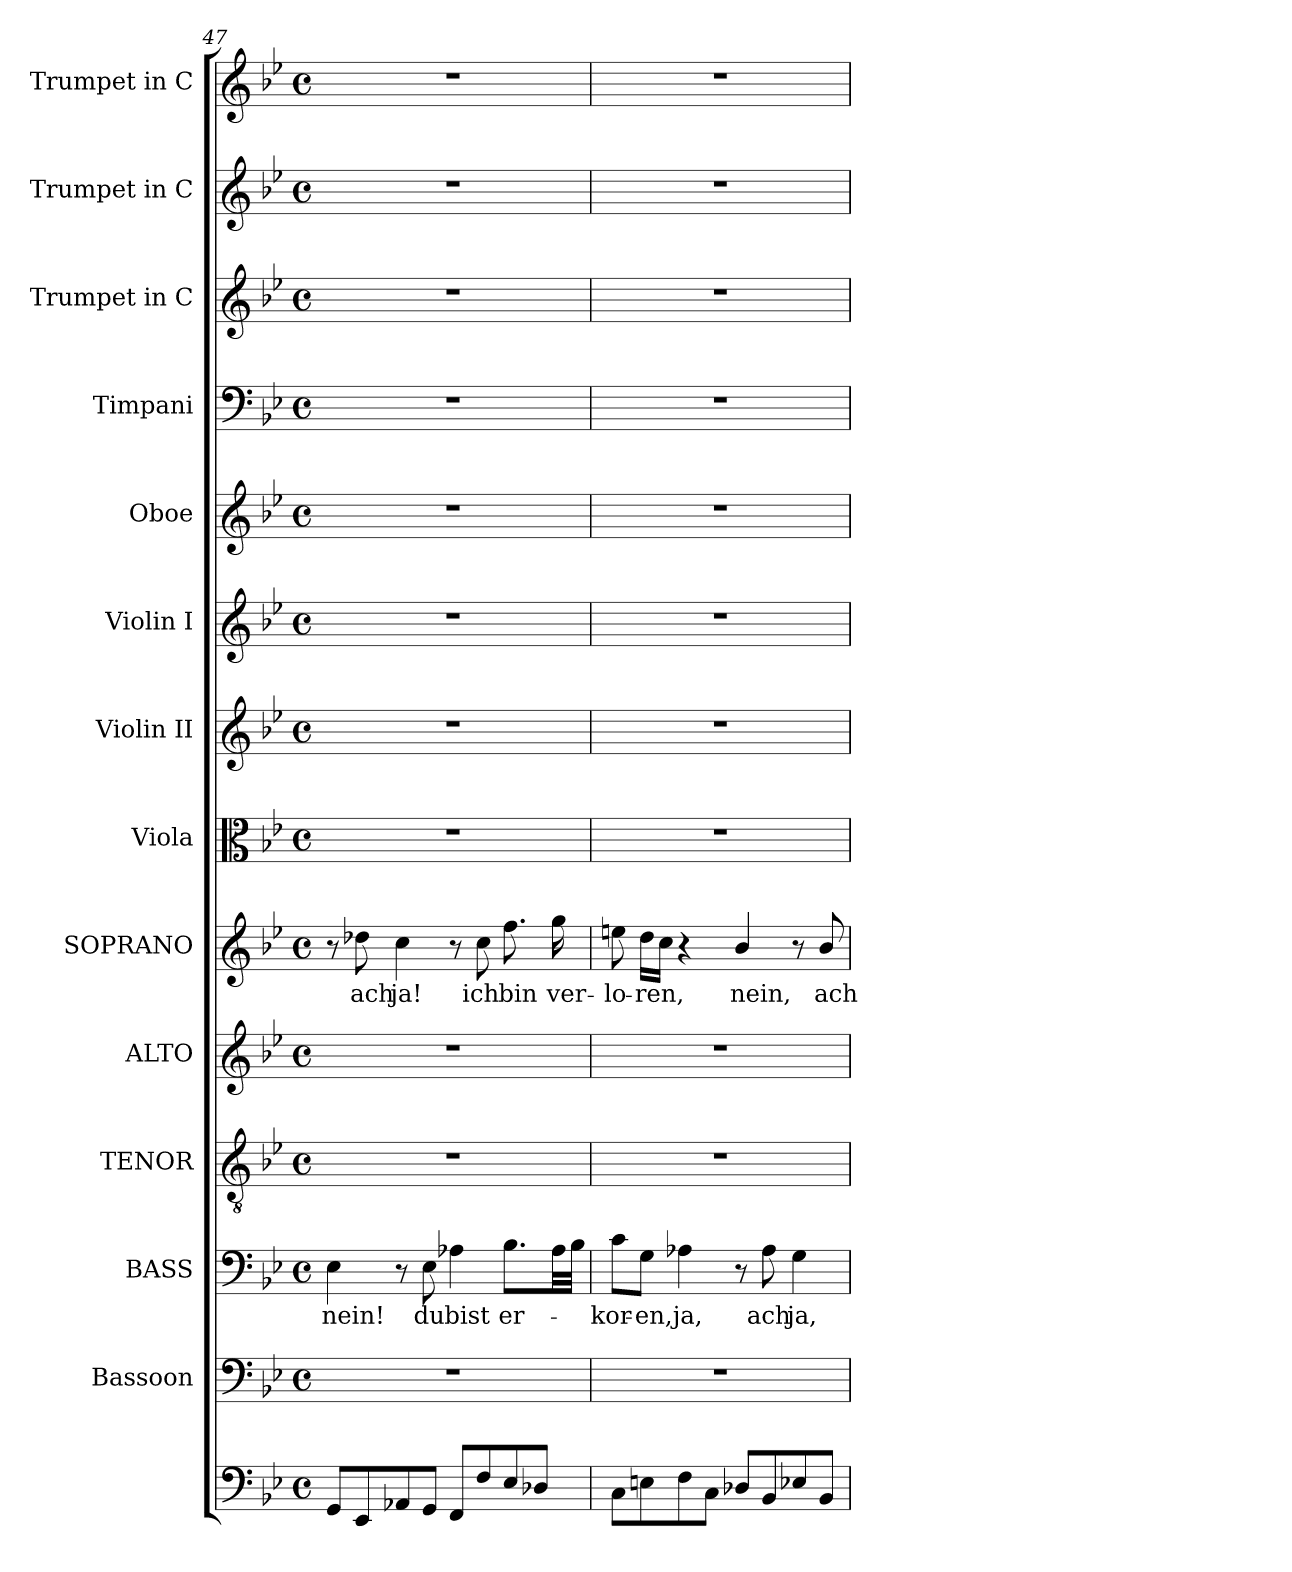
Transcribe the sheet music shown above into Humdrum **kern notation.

**kern	**kern	**kern	**text	**kern	**kern	**kern	**text	**kern	**kern	**kern	**kern	**kern	**kern	**kern	**kern
*part14	*part13	*part12	*part12	*part11	*part10	*part9	*part9	*part8	*part7	*part6	*part5	*part4	*part3	*part2	*part1
*staff14	*staff13	*staff12	*staff12	*staff11	*staff10	*staff9	*staff9	*staff8	*staff7	*staff6	*staff5	*staff4	*staff3	*staff2	*staff1
*	*I"Bassoon	*I"BASS	*	*I"TENOR	*I"ALTO	*I"SOPRANO	*	*I"Viola	*I"Violin II	*I"Violin I	*I"Oboe	*I"Timpani	*I"Trumpet in C	*I"Trumpet in C	*I"Trumpet in C
*	*	*	*	*	*I'Alto	*I'Soprano	*	*I'Viola	*I'Violin II	*I'Violin I	*I'Oboe	*I'Timp.	*	*	*
!!LO:LB:g=z
*clefF4	*clefF4	*clefF4	*	*clefGv2	*clefG2	*clefG2	*	*clefC3	*clefG2	*clefG2	*clefG2	*clefF4	*clefG2	*clefG2	*clefG2
*	*	*	*	*ITrd7c12	*	*	*	*	*	*	*	*	*	*	*
*k[b-e-]	*k[b-e-]	*k[b-e-]	*	*k[b-e-]	*k[b-e-]	*k[b-e-]	*	*k[b-e-]	*k[b-e-]	*k[b-e-]	*k[b-e-]	*k[b-e-]	*k[b-e-]	*k[b-e-]	*k[b-e-]
*B-:	*B-:	*B-:	*	*B-:	*B-:	*B-:	*	*B-:	*B-:	*B-:	*B-:	*B-:	*B-:	*B-:	*B-:
*M4/4	*M4/4	*M4/4	*	*M4/4	*M4/4	*M4/4	*	*M4/4	*M4/4	*M4/4	*M4/4	*M4/4	*M4/4	*M4/4	*M4/4
*met(c)	*met(c)	*met(c)	*	*met(c)	*met(c)	*met(c)	*	*met(c)	*met(c)	*met(c)	*met(c)	*met(c)	*met(c)	*met(c)	*met(c)
=47	=47	=47	=47	=47	=47	=47	=47	=47	=47	=47	=47	=47	=47	=47	=47
!	!	!	!LO:LY:b:color=#000000	!	!	!	!	!	!	!	!	!	!	!	!
8GGi/L	1r	4E-i\	nein!	1r	1r	8r	.	1r	1r	1r	1r	1r	1r	1r	1r
!	!	!	!	!	!	!	!LO:LY:b:color=#000000	!	!	!	!	!	!	!	!
8EE-i/	.	.	.	.	.	8dd-Xi\	ach	.	.	.	.	.	.	.	.
!	!	!	!	!	!	!	!LO:LY:b:color=#000000	!	!	!	!	!	!	!	!
8AA-Xi/	.	8r	.	.	.	4cci\	ja!	.	.	.	.	.	.	.	.
!	!	!	!LO:LY:b:color=#000000	!	!	!	!	!	!	!	!	!	!	!	!
8GGi/J	.	8E-i\	du	.	.	.	.	.	.	.	.	.	.	.	.
!	!	!	!LO:LY:b:color=#000000	!	!	!	!	!	!	!	!	!	!	!	!
8FFi/L	.	4A-Xi\	bist	.	.	8r	.	.	.	.	.	.	.	.	.
!	!	!	!	!	!	!	!LO:LY:b:color=#000000	!	!	!	!	!	!	!	!
8Fi/	.	.	.	.	.	8cci\	ich	.	.	.	.	.	.	.	.
!	!	!	!LO:LY:b:color=#000000	!	!	!	!	!	!	!	!	!	!	!	!
!	!	!	!	!	!	!	!LO:LY:b:color=#000000	!	!	!	!	!	!	!	!
8E-i/	.	8.B-i\L	er-	.	.	8.ffi\	bin	.	.	.	.	.	.	.	.
8D-Xi/J	.	.	.	.	.	.	.	.	.	.	.	.	.	.	.
!	!	!	!	!	!	!	!LO:LY:b:color=#000000	!	!	!	!	!	!	!	!
.	.	32A-i\LL	.	.	.	16ggi\	ver-	.	.	.	.	.	.	.	.
.	.	32B-i\JJJ	.	.	.	.	.	.	.	.	.	.	.	.	.
=48	=48	=48	=48	=48	=48	=48	=48	=48	=48	=48	=48	=48	=48	=48	=48
!	!	!	!LO:LY:b:color=#000000	!	!	!	!	!	!	!	!	!	!	!	!
!	!	!	!	!	!	!	!LO:LY:b:color=#000000	!	!	!	!	!	!	!	!
8Ci\L	1r	8ci\L	-kor-	1r	1r	8eeni\	-lo-	1r	1r	1r	1r	1r	1r	1r	1r
!	!	!	!LO:LY:b:color=#000000	!	!	!	!	!	!	!	!	!	!	!	!
!	!	!	!	!	!	!	!LO:LY:b:color=#000000	!	!	!	!	!	!	!	!
8Eni\	.	8Gi\J	-en,	.	.	16ddi\LL	-ren,	.	.	.	.	.	.	.	.
.	.	.	.	.	.	16cci\JJ	.	.	.	.	.	.	.	.	.
!	!	!	!LO:LY:b:color=#000000	!	!	!	!	!	!	!	!	!	!	!	!
8Fi\	.	4A-Xi\	ja,	.	.	4r	.	.	.	.	.	.	.	.	.
8Ci\J	.	.	.	.	.	.	.	.	.	.	.	.	.	.	.
!	!	!	!	!	!	!	!LO:LY:b:color=#000000	!	!	!	!	!	!	!	!
8D-Xi/L	.	8r	.	.	.	4b-i/	nein,	.	.	.	.	.	.	.	.
!	!	!	!LO:LY:b:color=#000000	!	!	!	!	!	!	!	!	!	!	!	!
8BB-i/	.	8A-i\	ach	.	.	.	.	.	.	.	.	.	.	.	.
!	!	!	!LO:LY:b:color=#000000	!	!	!	!	!	!	!	!	!	!	!	!
8E-Xi/	.	4Gi\	ja,	.	.	8r	.	.	.	.	.	.	.	.	.
!	!	!	!	!	!	!	!LO:LY:b:color=#000000	!	!	!	!	!	!	!	!
8BB-i/J	.	.	.	.	.	8b-i/	ach	.	.	.	.	.	.	.	.
=	=	=	=	=	=	=	=	=	=	=	=	=	=	=	=
*-	*-	*-	*-	*-	*-	*-	*-	*-	*-	*-	*-	*-	*-	*-	*-
